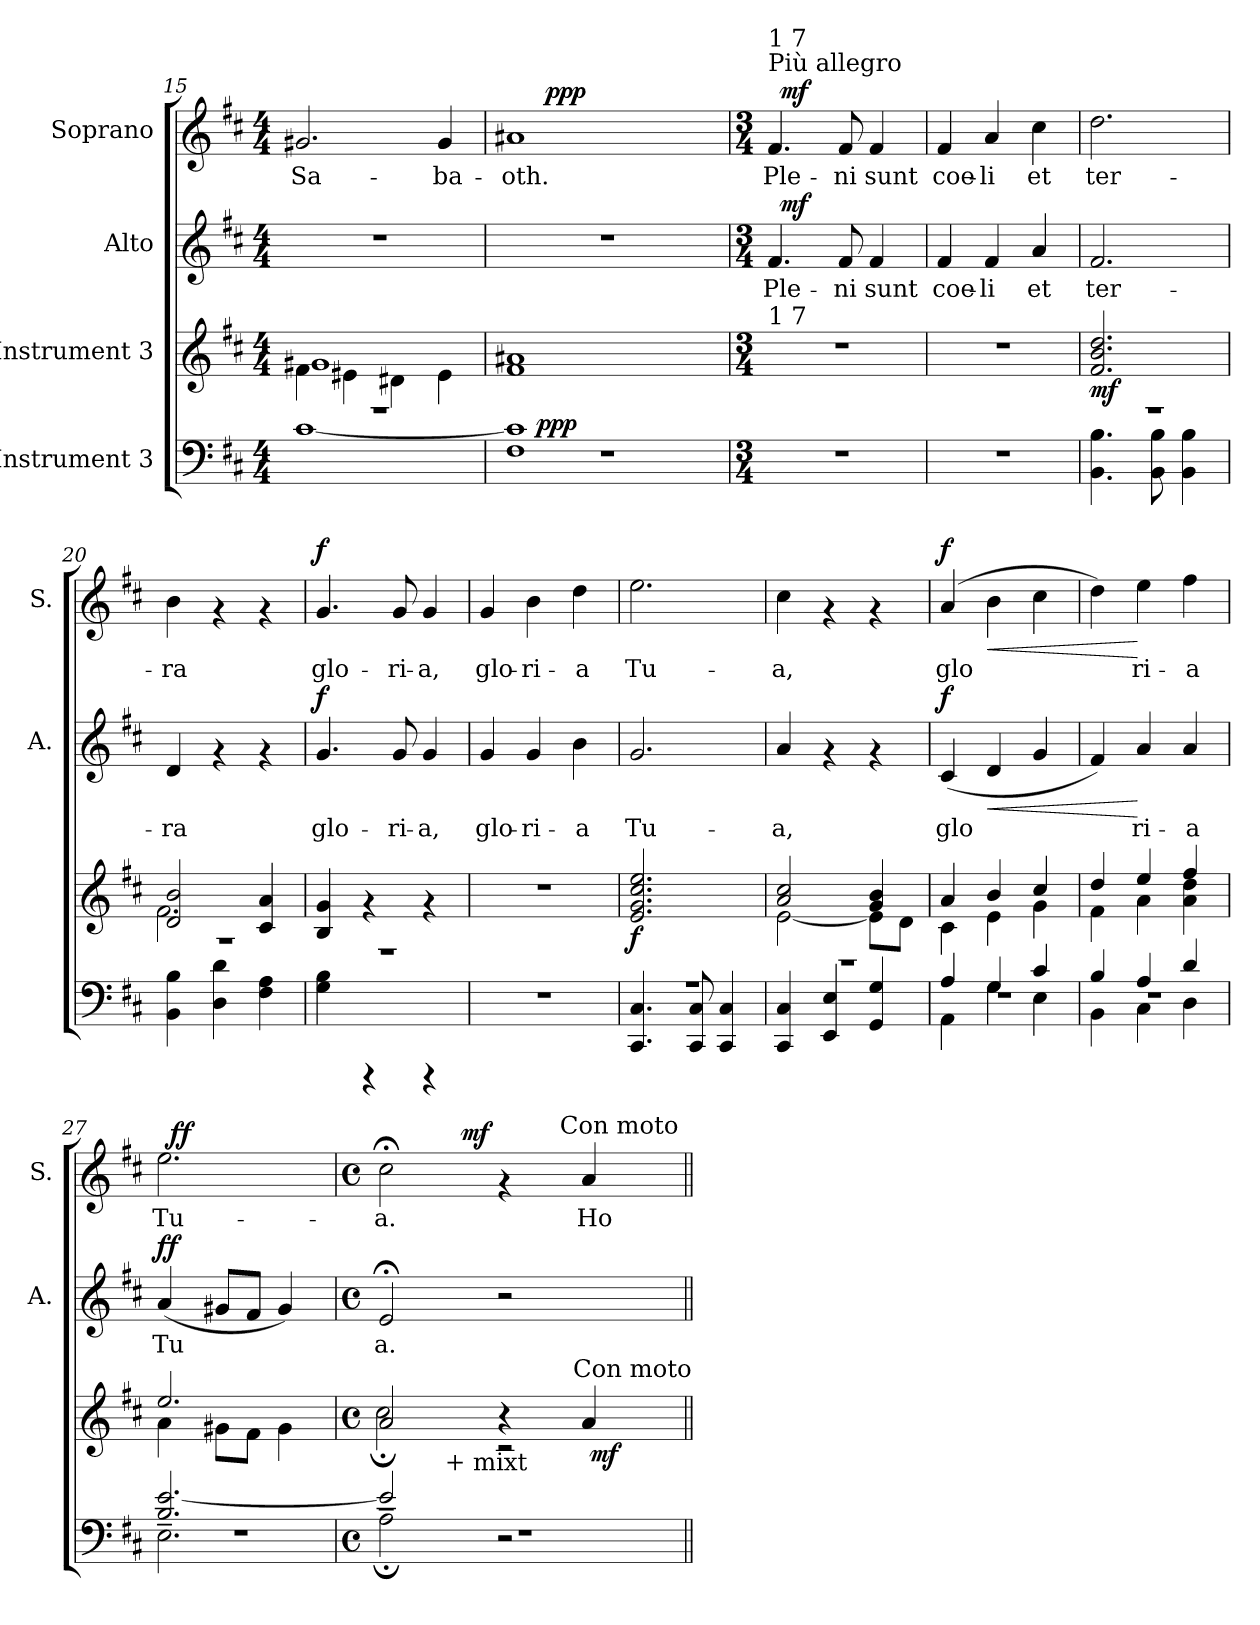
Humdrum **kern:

**kern	**dynam	**kern	**dynam	**kern	**text	**dynam	**kern	**text	**dynam
*part4	*part4	*part3	*part3	*part2	*part2	*part2	*part1	*part1	*part1
*staff4	*staff4	*staff3	*staff3	*staff2	*staff2	*staff2	*staff1	*staff1	*staff1
*I"Instrument 3	*	*I"Instrument 3	*	*I"Alto	*	*	*I"Soprano	*	*
*	*	*	*	*I'A.	*	*	*I'S.	*	*
*clefF4	*	*clefG2	*	*clefG2	*	*	*clefG2	*	*
*k[f#c#]	*	*k[f#c#]	*	*k[f#c#]	*	*	*k[f#c#]	*	*
*D:	*	*D:	*	*D:	*	*	*D:	*	*
*M4/4	*	*M4/4	*	*M4/4	*	*	*M4/4	*	*
=15	=15	=15	=15	=15	=15	=15	=15	=15	=15
*^	*	*^	*	*	*	*	*	*	*
!	!	!	!	!	!	!	!	!	!	!LO:LY:b:cj	!
1r	[>1c#	.	4f#\	1g#X	.	1r	.	.	2.g#X/	Sa-	.
.	.	.	4e#X\	.	.	.	.	.	.	.	.
.	.	.	4d#X\	.	.	.	.	.	.	.	.
!	!	!	!	!	!	!	!	!	!	!LO:LY:b:cj	!
.	.	.	4e#\	.	.	.	.	.	4g#/	-ba-	.
*	*	*	*v	*v	*	*	*	*	*	*	*
=16	=16	=16	=16	=16	=16	=16	=16	=16	=16	=16
!	!	!	!	!	!	!	!	!	!LO:LY:b:cj	!
*	*^	*	*	*	*	*	*	*^	*	*
1r	1c#] 1F#	16ryy	.	1f# 1a#X	.	1r	.	.	1a#X	16.ryy	-oth.	.
.	.	64ryy	.	.	.	.	.	.	.	.	.	.
!	!	!	!LO:DY:a	!	!	!	!	!	!	!	!	!
.	.	2ryy	ppp	.	.	.	.	.	.	.	.	.
!	!	!	!	!	!	!	!	!	!	!	!	!LO:DY:a
.	.	.	.	.	.	.	.	.	.	2ryy	.	ppp
.	.	4ryy	.	.	.	.	.	.	.	.	.	.
.	.	.	.	.	.	.	.	.	.	4ryy	.	.
.	.	8ryy	.	.	.	.	.	.	.	.	.	.
.	.	.	.	.	.	.	.	.	.	8ryy	.	.
.	.	32.ryy	.	.	.	.	.	.	.	.	.	.
.	.	.	.	.	.	.	.	.	.	32ryy	.	.
*v	*v	*v	*	*	*	*	*	*	*	*	*	*
!!LO:PB:g=z	!!
=17	=17	=17	=17	=17	=17	=17	=17	=17	=17	=17
*M3/4	*	*M3/4	*	*M3/4	*	*	*M3/4	*	*	*
*	*	*	*	*	*	*	*MM96	*	*	*
*^	*	*	*	*	*	*	*	*	*	*
*	*^	*	*	*	*	*	*	*	*	*	*
!	!	!	!	!	!	!	!	!	!LO:TX:a:t=Più allegro	!	!	!
!	!	!	!	!	!	!	!	!	!LO:TX:a:t=1 7	!	!	!
!	!	!	!	!LO:TX:a:t=1 7	!	!	!	!	!	!	!	!
!	!	!	!	!	!	!	!LO:LY:b:cj	!	!	!	!LO:LY:b:cj	!
*v	*v	*v	*	*	*	*^	*	*	*	*	*	*
2.r	.	2.r	.	4.f#/	32ryy	Ple-	.	4.f#/	32ryy	Ple-	.
!	!	!	!	!	!	!	!LO:DY:a	!	!	!	!LO:DY:a
.	.	.	.	.	2ryy	.	mf	.	2ryy	.	mf
!	!	!	!	!	!	!LO:LY:b:cj	!	!	!	!LO:LY:b:cj	!
.	.	.	.	8f#/	.	-ni	.	8f#/	.	-ni	.
!	!	!	!	!	!	!LO:LY:b:cj	!	!	!	!LO:LY:b:cj	!
.	.	.	.	4f#/	.	sunt	.	4f#/	.	sunt	.
.	.	.	.	.	8..ryy	.	.	.	8..ryy	.	.
=18	=18	=18	=18	=18	=18	=18	=18	=18	=18	=18	=18
!	!	!	!	!	!	!LO:LY:b:cj	!	!	!	!LO:LY:b:cj	!
*	*	*	*	*v	*v	*	*	*	*	*	*
*	*	*	*	*	*	*	*v	*v	*	*
2.r	.	2.r	.	4f#/	coe-	.	4f#/	coe-	.
!	!	!	!	!	!LO:LY:b:cj	!	!	!LO:LY:b:cj	!
.	.	.	.	4f#/	-li	.	4a/	-li	.
!	!	!	!	!	!LO:LY:b:cj	!	!	!LO:LY:b:cj	!
.	.	.	.	4a/	et	.	4cc#\	et	.
=19	=19	=19	=19	=19	=19	=19	=19	=19	=19
*^	*	*	*	*	*	*	*	*	*
!	!	!	!	!LO:DY:b	!	!LO:LY:b:cj	!	!	!LO:LY:b:cj	!
2.r	4.BB\ 4.B\	.	2.dd/ 2.b/ 2.f#/	mf	2.f#/	ter-	.	2.dd\	ter-	.
.	8BB\ 8B\	.	.	.	.	.	.	.	.	.
.	4BB\ 4B\	.	.	.	.	.	.	.	.	.
=20	=20	=20	=20	=20	=20	=20	=20	=20	=20	=20
*	*	*	*^	*	*	*	*	*	*	*
!	!	!	!	!	!	!	!LO:LY:b:cj	!	!	!LO:LY:b:cj	!
2.r	4BB\ 4B\	.	2d/ 2b/	2.f#\	.	4d/	-ra	.	4b\	-ra	.
.	4d\ 4D\	.	.	.	.	4rf	.	.	4rf	.	.
.	4A\ 4F#\	.	4a/ 4c#/	.	.	4rf	.	.	4rf	.	.
*	*	*	*v	*v	*	*	*	*	*	*	*
=21	=21	=21	=21	=21	=21	=21	=21	=21	=21	=21
!	!	!	!	!	!	!LO:LY:b:cj	!LO:DY:a	!	!LO:LY:b:cj	!LO:DY:a
2.r	4G\ 4B\	.	4B/ 4g/	.	4.g/	glo-	f	4.g/	glo-	f
.	4rCCC	.	4rf	.	.	.	.	.	.	.
!	!	!	!	!	!	!LO:LY:b:cj	!	!	!LO:LY:b:cj	!
.	.	.	.	.	8g/	-ri-	.	8g/	-ri-	.
!	!	!	!	!	!	!LO:LY:b:cj	!	!	!LO:LY:b:cj	!
.	4rCCC	.	4rf	.	4g/	-a,	.	4g/	-a,	.
=22	=22	=22	=22	=22	=22	=22	=22	=22	=22	=22
!	!	!	!	!	!	!LO:LY:b:cj	!	!	!LO:LY:b:cj	!
*v	*v	*	*	*	*	*	*	*	*	*
2.r	.	2.r	.	4g/	glo-	.	4g/	glo-	.
!	!	!	!	!	!LO:LY:b:cj	!	!	!LO:LY:b:cj	!
.	.	.	.	4g/	-ri-	.	4b\	-ri-	.
!	!	!	!	!	!LO:LY:b:cj	!	!	!LO:LY:b:cj	!
.	.	.	.	4b\	-a	.	4dd\	-a	.
=23	=23	=23	=23	=23	=23	=23	=23	=23	=23
*^	*	*	*	*	*	*	*	*	*
!	!	!	!	!LO:DY:b	!	!LO:LY:b:cj	!	!	!LO:LY:b:cj	!
2.r	4.CC#/ 4.C#/	.	2.cc#/ 2.g/ 2.e/ 2.ee/	f	2.g/	Tu-	.	2.ee\	Tu-	.
.	8CC#/ 8C#/	.	.	.	.	.	.	.	.	.
.	4CC#/ 4C#/	.	.	.	.	.	.	.	.	.
=24	=24	=24	=24	=24	=24	=24	=24	=24	=24	=24
*	*	*	*^	*	*	*	*	*	*	*
!	!	!	!	!	!	!	!LO:LY:b:cj	!	!	!LO:LY:b:cj	!
2.r	4C#/ 4CC#/	.	2a/ 2cc#/	[<2e\	.	4a/	-a,	.	4cc#\	-a,	.
.	4EE/ 4E/	.	.	.	.	4rf	.	.	4rf	.	.
.	4GG/ 4G/	.	4g/ 4b/	8e\L]	.	4rf	.	.	4rf	.	.
.	.	.	.	8d\J	.	.	.	.	.	.	.
!!LO:PB:g=z
=25	=25	=25	=25	=25	=25	=25	=25	=25	=25	=25	=25
*	*^	*	*	*	*	*	*	*	*	*	*
!	!	!	!	!	!	!	!	!LO:LY:b:cj	!LO:DY:a	!	!LO:LY:b:cj	!LO:DY:a
2.r	4A/	4AA\	.	4a/	4c#\	.	(<4c#/	glo-	f	(>4a/	glo-	f
!	!	!	!	!	!	!	!	!LO:LY:b:cj	!LO:HP:b	!	!LO:LY:b:cj	!LO:HP:b
.	4G/	4G\	.	4b/	4e\	.	4d/	--	<	4b\	--	<
!	!	!	!	!	!	!	!	!LO:LY:b:cj	!	!	!LO:LY:b:cj	!
.	4c#/	4E\	.	4cc#/	4g\	.	4g/	--	.	4cc#\	--	.
=26	=26	=26	=26	=26	=26	=26	=26	=26	=26	=26	=26	=26
!	!	!	!	!	!	!	!	!LO:LY:b:cj	!	!	!LO:LY:b:cj	!
2.r	4B/	4BB\	.	4dd/	4f#\	.	4f#/)	--	.	4dd\)	--	.
!	!	!	!	!	!	!	!	!LO:LY:b:cj	!	!	!LO:LY:b:cj	!
.	4A/	4C#\	.	4ee/	4a\	.	4a/	-ri-	[	4ee\	-ri-	[
!	!	!	!	!	!	!	!	!LO:LY:b:cj	!	!	!LO:LY:b:cj	!
.	4d/	4D\	.	4ff#/	4dd\ 4a\	.	4a/	-a	.	4ff#\	-a	.
=27	=27	=27	=27	=27	=27	=27	=27	=27	=27	=27	=27	=27
!	!	!	!	!	!	!	!	!LO:LY:b:cj	!LO:DY:a	!	!LO:LY:b:cj	!
*	*	*	*	*	*	*	*	*	*	*^	*	*
2.r	[>2.e/ 2.B/	2.E~>\	.	2.ee/	4a\	.	(<4a/	Tu-	ff	2.ee\	32ryy	Tu-	.
!	!	!	!	!	!	!	!	!	!	!	!	!	!LO:DY:a
.	.	.	.	.	.	.	.	.	.	.	2ryy	.	ff
!	!	!	!	!	!	!	!	!LO:LY:b:cj	!	!	!	!	!
.	.	.	.	.	8g#X\L	.	8g#X/L	--	.	.	.	.	.
!	!	!	!	!	!	!	!	!LO:LY:b:cj	!	!	!	!	!
.	.	.	.	.	8f#\J	.	8f#/J	--	.	.	.	.	.
!	!	!	!	!	!	!	!	!LO:LY:b:cj	!	!	!	!	!
.	.	.	.	.	4g#\	.	4g#/)	--	.	.	.	.	.
.	.	.	.	.	.	.	.	.	.	.	8..ryy	.	.
*	*	*	*	*v	*v	*	*	*	*	*v	*v	*	*
=28	=28	=28	=28	=28	=28	=28	=28	=28	=28	=28	=28
*M4/4	*	*	*	*M4/4	*	*M4/4	*	*	*M4/4	*	*
*met(c)	*	*	*	*met(c)	*	*met(c)	*	*	*met(c)	*	*
*	*	*	*	*^	*	*	*	*	*^	*	*
!	!	!	!	!	!	!	!	!LO:LY:b:cj	!	!	!	!LO:LY:b:cj	!
*	*	*	*	*^	*^	*	*	*	*	*	*^	*	*
*	*	*	*	*	*	*^	*	*	*	*	*	*	*	*	*	*
1r	2e;/]	2A~>\	.	2a/	2cc#;\	2ryy	4ryy	2ryy	.	2e;/	-a.	.	2cc#;<\	4ryy	2ryy	-a.	.
.	.	.	.	.	.	.	32.ryy	.	.	.	.	.	.	16.ryy	.	.	.
!	!	!	!	!	!	!	!LO:TX:b:t=+ mixt	!	!	!	!	!	!	!	!	!	!
.	.	.	.	.	.	.	2ryy	.	.	.	.	.	.	.	.	.	.
!	!	!	!	!	!	!	!	!	!	!	!	!	!	!	!	!	!LO:DY:a
.	.	.	.	.	.	.	.	.	.	.	.	.	.	2ryy	.	.	mf
.	2r	2r	.	4ra	2r	4ryy	.	8...ryy	.	2r	.	.	4rf	.	8ryy	.	.
.	.	.	.	.	.	.	.	.	.	.	.	.	.	.	16ryy	.	.
.	.	.	.	.	.	.	.	.	.	.	.	.	.	.	64ryy	.	.
*	*	*	*	*	*	*	*	*	*	*	*	*	*MM110	*	*	*	*
!	!	!	!	!	!	!	!	!	!	!	!	!	!	!	!LO:TX:a:t=Con moto	!	!
.	.	.	.	.	.	.	.	.	.	.	.	.	.	.	4ryy	.	.
*	*	*	*	*MM110	*	*	*	*	*	*	*	*	*	*	*	*	*
!	!	!	!	!	!	!	!	!LO:TX:a:t=Con moto	!	!	!	!	!	!	!	!	!
.	.	.	.	.	.	.	.	4ryy	.	.	.	.	.	.	.	.	.
!	!	!	!	!	!	!	!	!	!	!	!	!	!	!	!	!LO:LY:b:cj	!
.	.	.	.	4a/	.	64ryy	.	.	.	.	.	.	4a/	.	.	Ho-	.
!	!	!	!	!	!	!	!	!	!LO:DY:b	!	!	!	!	!	!	!	!
.	.	.	.	.	.	8...ryy	.	.	mf	.	.	.	.	.	.	.	.
.	.	.	.	.	.	.	8ryy	.	.	.	.	.	.	.	.	.	.
.	.	.	.	.	.	.	.	.	.	.	.	.	.	8ryy	.	.	.
.	.	.	.	.	.	.	16ryy	.	.	.	.	.	.	.	.	.	.
.	.	.	.	.	.	.	.	.	.	.	.	.	.	.	32.ryy	.	.
.	.	.	.	.	.	.	.	.	.	.	.	.	.	32ryy	.	.	.
.	.	.	.	.	.	.	64ryy	64ryy	.	.	.	.	.	.	.	.	.
*v	*v	*v	*	*	*	*	*	*	*	*	*	*	*v	*v	*v	*	*
*	*	*v	*v	*v	*v	*v	*	*	*	*	*	*	*
=||	=||	=||	=||	=||	=||	=||	=||	=||	=||
*-	*-	*-	*-	*-	*-	*-	*-	*-	*-
